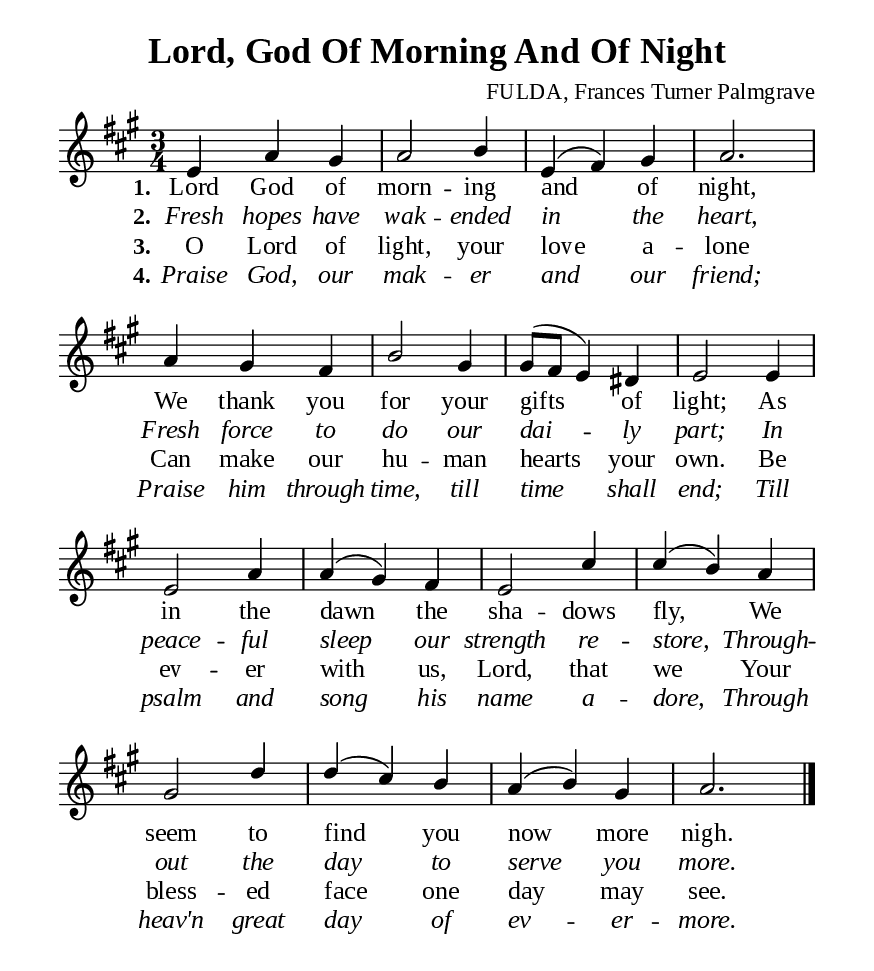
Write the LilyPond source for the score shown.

\version "2.18.2"

\header {
  title = "Lord, God Of Morning And Of Night"
  composer = "FULDA, Frances Turner Palmgrave"
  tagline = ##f
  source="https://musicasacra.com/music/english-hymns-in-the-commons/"
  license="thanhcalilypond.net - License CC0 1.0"
}

global= {
  \key a \major
  \time 3/4
  \override Score.BarNumber.break-visibility = ##(#f #f #f)
  \override Lyrics.LyricSpace.minimum-distance = #3.0
}

\paper {
  #(set-paper-size "a5")
  top-margin = 10\mm
  bottom-margin = 10\mm
  left-margin = 10\mm
  right-margin = 10\mm
  indent = #0
  #(define fonts
	 (make-pango-font-tree "Liberation Serif"
	 		       "Liberation Serif"
			       "Liberation Serif"
			       (/ 20 20)))
  system-system-spacing = #'((basic-distance . 3) (padding . 3))
}

printItalic = \with {
  \override LyricText.font-shape = #'italic
}

% Verse music
musicVerseSoprano = \relative c' {
  %{	01	%} e4 a gis |
  %{	02	%} a2 b4 |
  %{	03	%} e, (fis) gis |
  %{	04	%} a2. |
  %{	05	%} a4 gis fis |
  %{	06	%} b2 gis4 |
  %{	07	%} gis8 (fis e4) dis |
  %{	08	%} e2 e4 |
  %{	09	%} e2 a4 |
  %{	10	%} a (gis) fis |
  %{	11	%} e2 cis'4 |
  %{	12	%} cis (b) a |
  %{	13	%} gis2 d'4 |
  %{	14	%} d (cis) b |
  %{	15	%} a (b) gis |
  %{	16	%} a2. \bar "|."
}

% Verse lyrics
verseOne = \lyricmode {
  \set stanza = #"1."
  Lord God of morn -- ing and of night,
  We thank you for your gifts of light;
  As in the dawn the sha -- dows fly,
  We seem to find you now more nigh.
}

verseTwo = \lyricmode {
  \set stanza = #"2."
  Fresh hopes have wak -- ended in the heart,
  Fresh force to do our dai -- ly part;
  In peace -- ful sleep our strength re -- store,
  Through -- out the day to serve you more.
}

verseThree = \lyricmode {
  \set stanza = #"3."
  O Lord of light, your love a -- lone
  Can make our hu -- man hearts your own.
  Be ev -- er with us, Lord, that we
  Your bless -- ed face one day may see.
}

verseFour = \lyricmode {
  \set stanza = #"4."
  Praise God, our mak -- er and our friend;
  Praise him through time, till time shall end;
  Till psalm and song his name a -- dore,
  Through heav'n great day of ev -- er -- more.
}

% Layout
\score {
    \new ChoirStaff <<
      \new Staff <<
        \clef "treble"
        \new Voice = "sopranos" { \global \stemUp \slurUp \musicVerseSoprano }
      >>
      \new Lyrics \lyricsto sopranos \verseOne
      \new Lyrics \printItalic \lyricsto sopranos \verseTwo
      \new Lyrics \lyricsto sopranos \verseThree
      \new Lyrics \printItalic \lyricsto sopranos \verseFour
    >>
}
